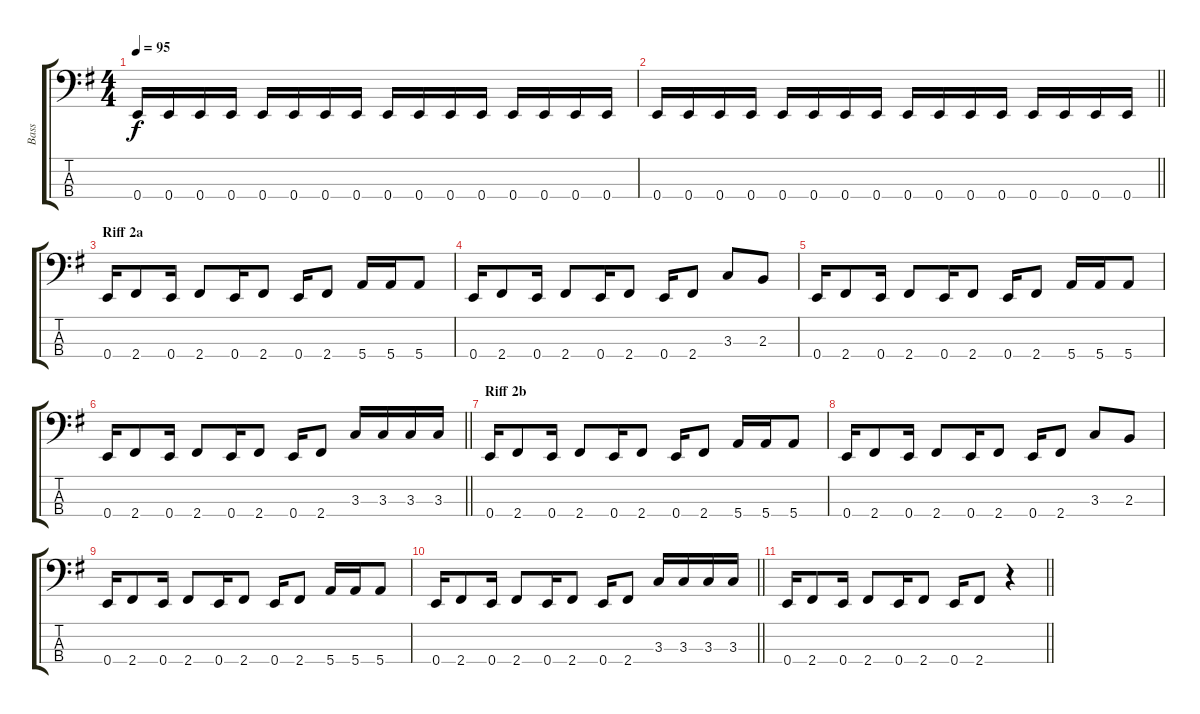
\track ("Bass" "Bass") {instrument electricbassfinger}
\staff {score tabs}
\tuning (G2 D2 A1 E1) {hide}
\ts (4 4)
\tempo 95
\clef f4
\ks eminor
0.4.16{dy f instrument synthbass2} 0.4.16 0.4.16 0.4.16 0.4.16 0.4.16 0.4.16 0.4.16 0.4.16 0.4.16 0.4.16 0.4.16 0.4.16 0.4.16 0.4.16 0.4.16 |
\barLineRight lightlight
0.4.16 0.4.16 0.4.16 0.4.16 0.4.16 0.4.16 0.4.16 0.4.16 0.4.16 0.4.16 0.4.16 0.4.16 0.4.16 0.4.16 0.4.16 0.4.16 |
\section ("" "Riff 2a")
0.4.16{instrument electricbassfinger} 2.4.8 0.4.16 2.4.8 0.4.16 2.4.8 0.4.16 2.4.8 5.4.16 5.4.16 5.4.8 |
0.4.16 2.4.8 0.4.16 2.4.8 0.4.16 2.4.8 0.4.16 2.4.8 3.3.8 2.3.8 |
0.4.16 2.4.8 0.4.16 2.4.8 0.4.16 2.4.8 0.4.16 2.4.8 5.4.16 5.4.16 5.4.8 |
\barLineRight lightlight
0.4.16 2.4.8 0.4.16 2.4.8 0.4.16 2.4.8 0.4.16 2.4.8 3.3.16 3.3.16 3.3.16 3.3.16 |
\section ("" "Riff 2b")
0.4.16 2.4.8 0.4.16 2.4.8 0.4.16 2.4.8 0.4.16 2.4.8 5.4.16 5.4.16 5.4.8 |
0.4.16 2.4.8 0.4.16 2.4.8 0.4.16 2.4.8 0.4.16 2.4.8 3.3.8 2.3.8 |
0.4.16 2.4.8 0.4.16 2.4.8 0.4.16 2.4.8 0.4.16 2.4.8 5.4.16 5.4.16 5.4.8 |
\barLineRight lightlight
0.4.16 2.4.8 0.4.16 2.4.8 0.4.16 2.4.8 0.4.16 2.4.8 3.3.16 3.3.16 3.3.16 3.3.16 |
\barLineRight lightlight
0.4.16 2.4.8 0.4.16 2.4.8 0.4.16 2.4.8 0.4.16 2.4.8 r.4
